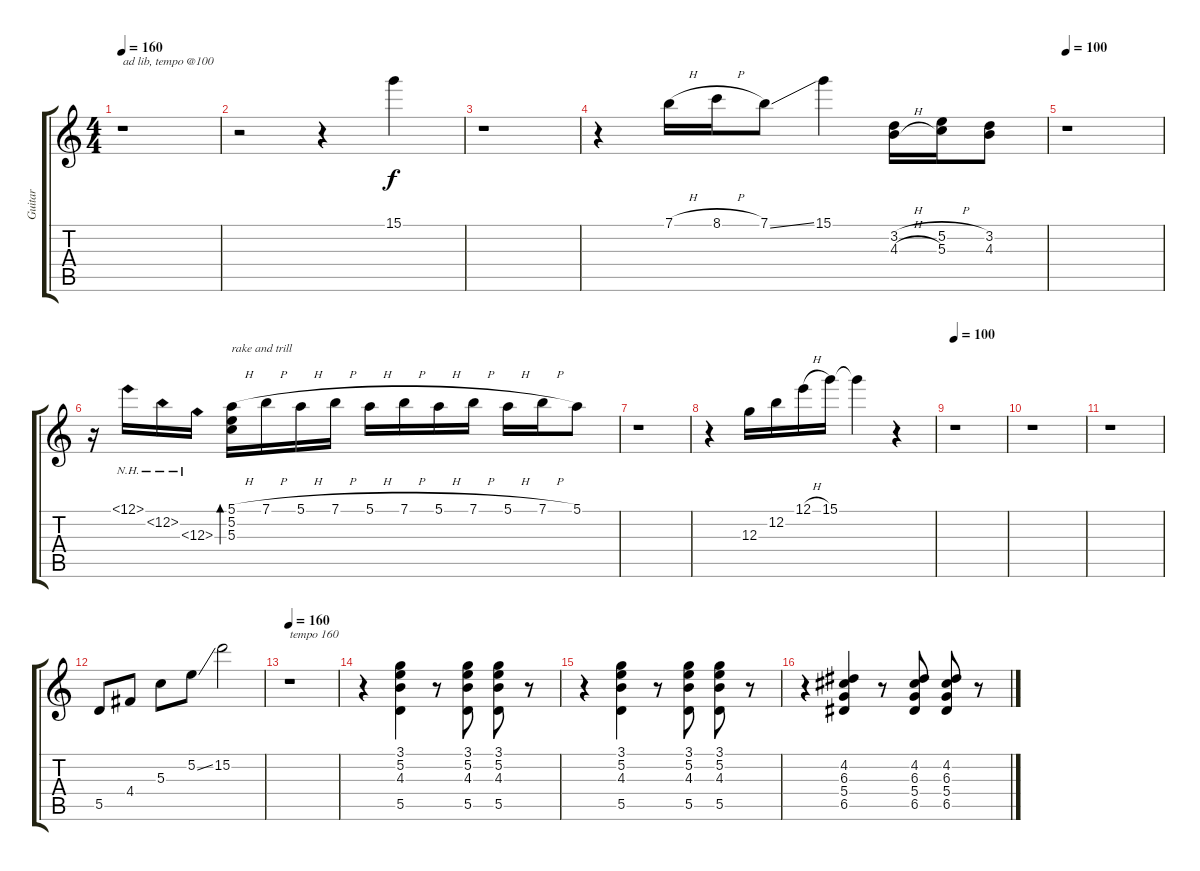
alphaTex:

\track ("Guitar" "Guitar") {instrument electricguitarclean}
\staff {score tabs}
\tuning (E4 B3 G3 D3 A2 E2) {hide}
\ts (4 4)
\tempo 160
\tempo 100
\tempo 160
\clef g2
\ks c
r.1{txt "ad lib, tempo @100" dy f instrument electricguitarclean} |
r.2 r.4 15.1.4 |
r.1 |
r.4 7.1{h}.16 8.1{h}.16 7.1{ss}.8 15.1.4 (3.2{h} 4.3{h}).16 (5.2{h} 5.3).16 (3.2 4.3).8 |
\tempo 100
r.1 |
r.16 12.1{nh}.16 12.2{nh}.16 12.3{nh}.16 (5.1{h} 5.2 5.3).16{bd 120 txt "rake and trill"} 7.1{h}.16 5.1{h}.16 7.1{h}.16 5.1{h}.16 7.1{h}.16 5.1{h}.16 7.1{h}.16 5.1{h}.16 7.1{h}.16 5.1.8 |
r.1 |
r.4 12.3.16 12.2.16 12.1{h}.16 15.1.16 15.1{t}.4 r.4 |
\tempo 100
r.1 |
r.1 |
r.1 |
5.5.8 4.4.8 5.3.8 5.2{ss}.8 15.2.2 |
\tempo 160
r.1{txt "tempo 160"} |
r.4 (3.1 5.2 4.3 5.5).4 r.8 (3.1 5.2 4.3 5.5).8 (3.1 5.2 4.3 5.5).8 r.8 |
r.4 (3.1 5.2 4.3 5.5).4 r.8 (3.1 5.2 4.3 5.5).8 (3.1 5.2 4.3 5.5).8 r.8 |
r.4 (4.2 6.3 5.4 6.5).4 r.8 (4.2 6.3 5.4 6.5).8 (4.2 6.3 5.4 6.5).8 r.8
